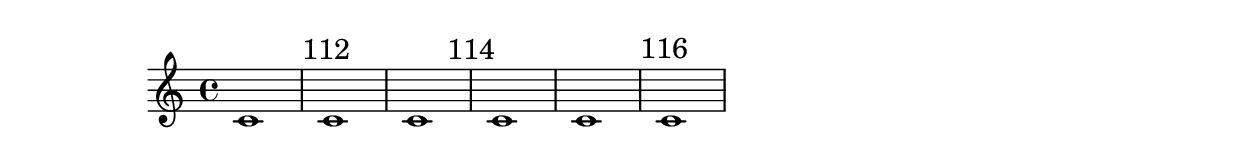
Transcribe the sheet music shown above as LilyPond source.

%% DO NOT EDIT this file manually; it is automatically
%% generated from LSR http://lsr.di.unimi.it
%% Make any changes in LSR itself, or in Documentation/snippets/new/ ,
%% and then run scripts/auxiliar/makelsr.py
%%
%% This file is in the public domain.
\version "2.18.0"

\header {
  lsrtags = "rhythms"

  texidoc = "
Bar numbers by default are right-aligned to their parent object. This
is usually the left edge of a line or, if numbers are printed within a
line, the left hand side of a bar line.  The numbers may also be
positioned directly over the bar line or left-aligned to the bar line.

"
  doctitle = "Aligning bar numbers"
} % begin verbatim

\relative c' {
  \set Score.currentBarNumber = #111
  \override Score.BarNumber.break-visibility = #all-visible
  % Increase the size of the bar number by 2
  \override Score.BarNumber.font-size = #2
  % Print a bar number every second measure
  \set Score.barNumberVisibility = #(every-nth-bar-number-visible 2)
  c1 | c1
  % Center-align bar numbers
  \override Score.BarNumber.self-alignment-X = #CENTER
  c1 | c1
  % Left-align bar numbers
  \override Score.BarNumber.self-alignment-X = #LEFT
  c1 | c1
}
